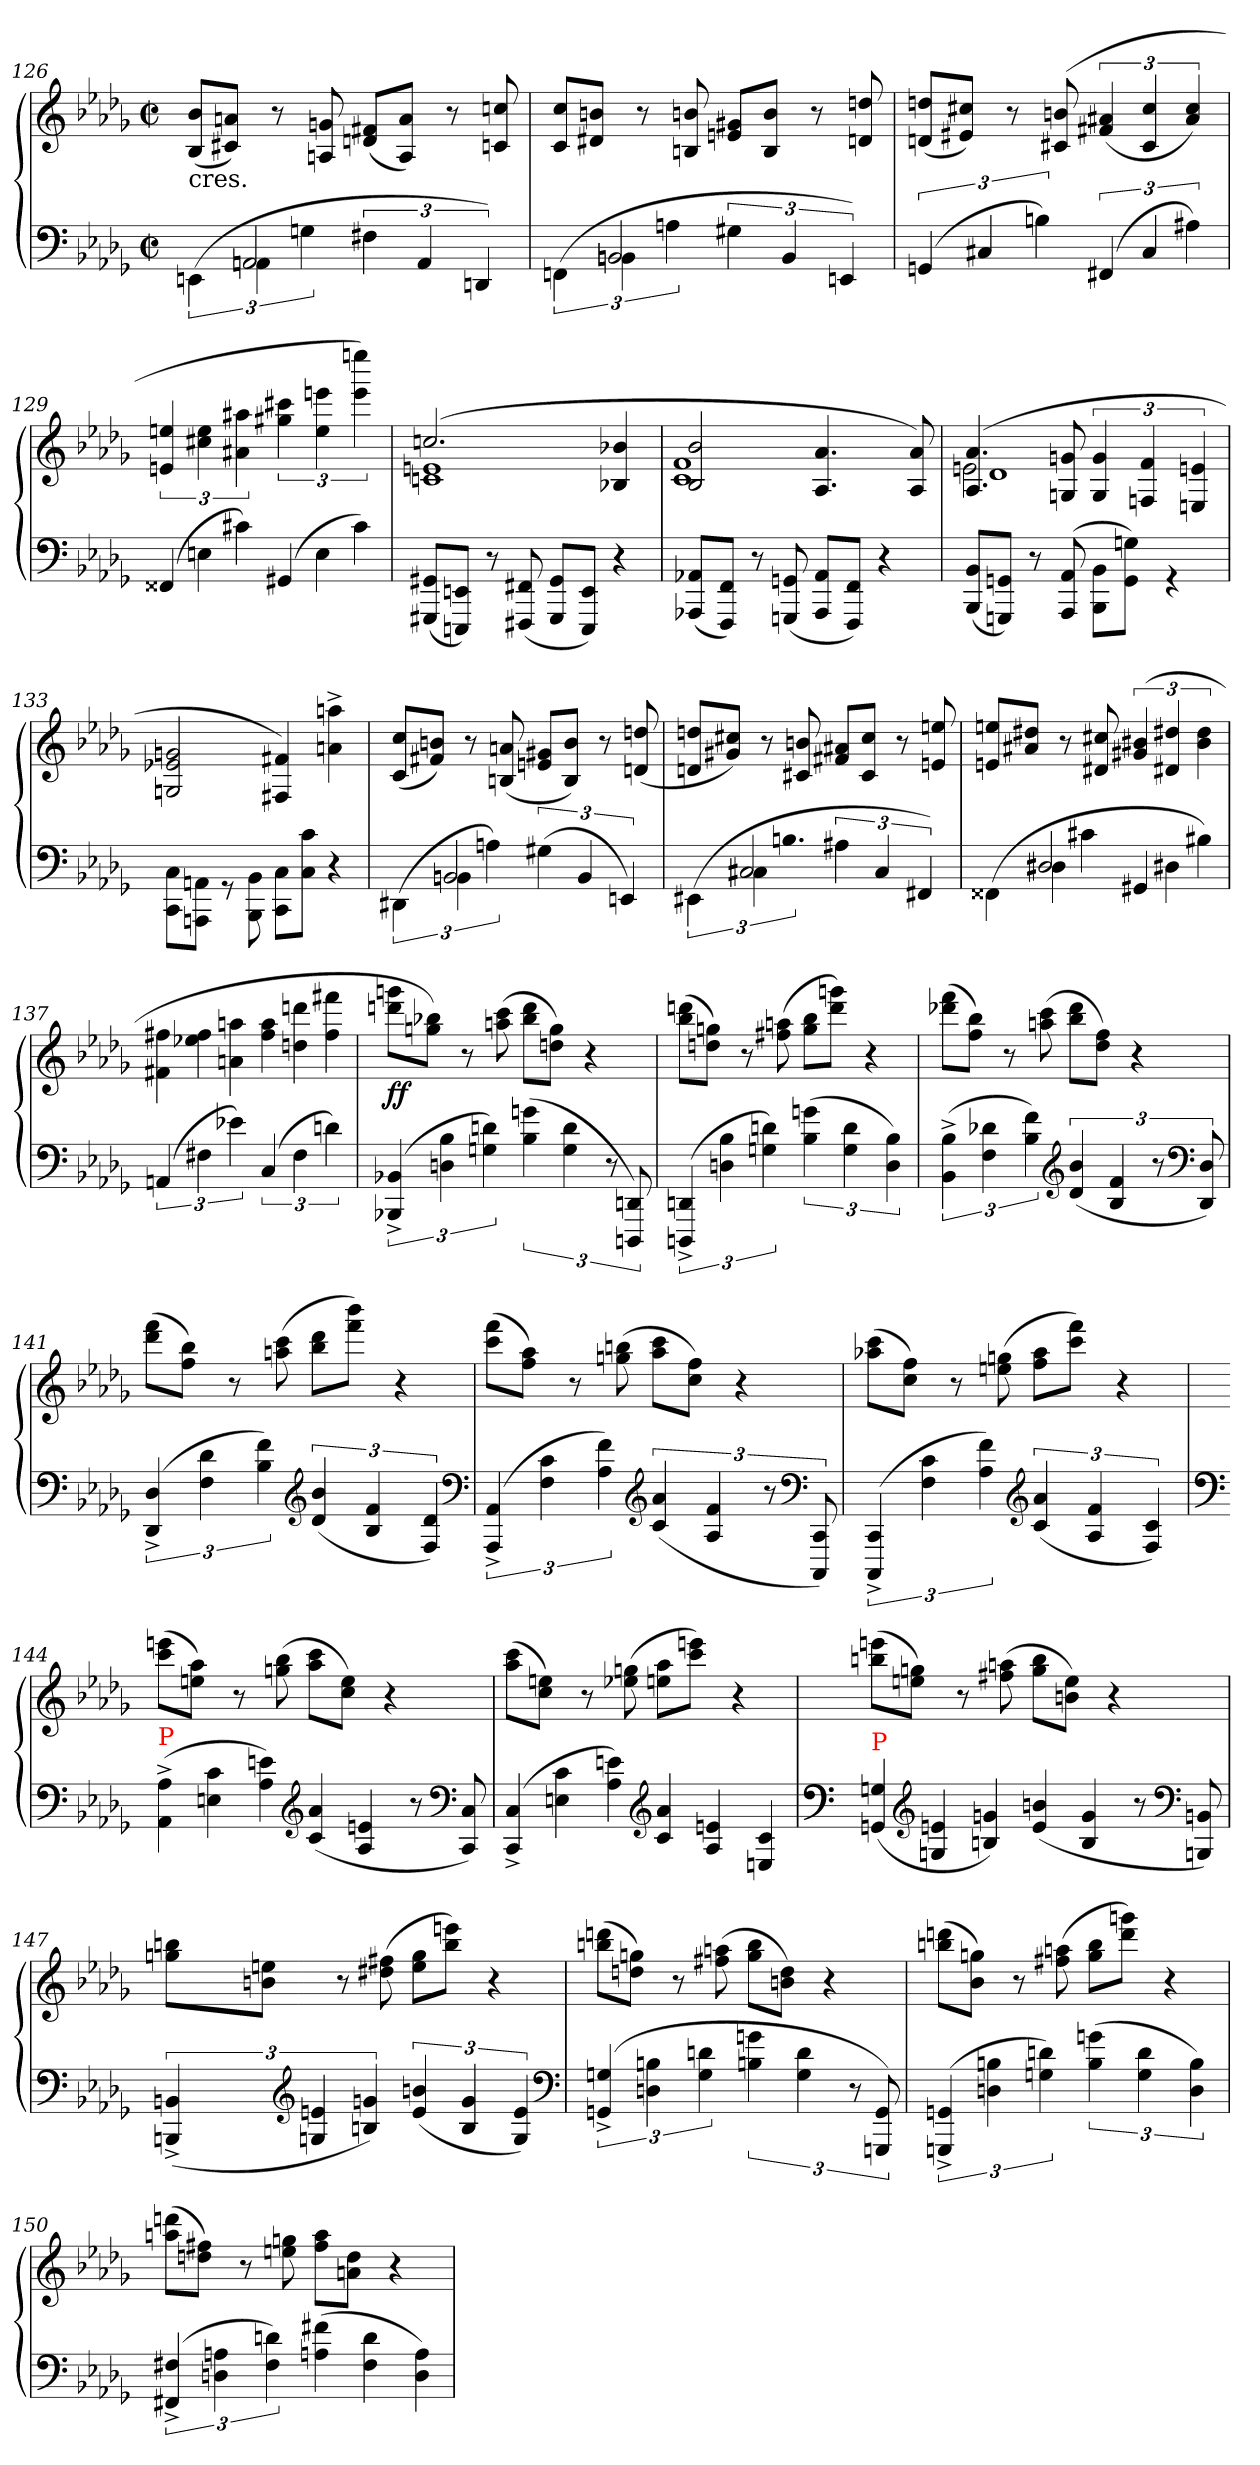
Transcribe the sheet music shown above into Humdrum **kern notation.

**kern	**kern	**dynam
*part1	*part1	*part1
*staff2	*staff1	*staff1/2
*clefF4	*clefG2	*
*k[b-e-a-d-g-]	*k[b-e-a-d-g-]	*
*b-:	*b-:	*
*M2/2	*M2/2	*
*met(c|)	*met(c|)	*
=126	=126	=126
*^	*	*
*Xtuplet	*tuplet	*	*
!	!	!LO:TX:c:t=cres.	!
6ryy	(>6EEn\	(<8b-/ 8B-/L	.
.	.	8an 8c#XJ)	.
3AAn/	6AAn\	.	.
.	.	8r	.
.	6Gn\	.	.
.	.	8gn/ 8An/	.
2ryy	6F#X\	(<8f#X/ 8dn/L	.
.	.	8a/ 8A/J)	.
.	6AA/	.	.
.	.	8r	.
.	6DDn/)	.	.
.	.	8ccn 8cn	.
=127	=127	=127	=127
*Xtuplet	*tuplet	*	*
6ryy	(>6FFn\	8cc/ 8c/L	.
.	.	8bn 8d#XJ	.
3BBn/	6BBn\	.	.
.	.	8r	.
.	6An\	.	.
.	.	8bn/ 8Bn/	.
2ryy	6G#X\	8g#X/ 8en/L	.
.	.	8b 8BJ	.
.	6BB/	.	.
.	.	8r	.
.	6EEn/)	.	.
.	.	8ddn/ 8dn/	.
*v	*v	*	*
=128	=128	=128
(>6GGn/	(<8ddn/ 8dn/L	.
.	8cc#X 8e#XJ)	.
6C#X/	.	.
.	8r	.
6Bn\)	.	.
.	(>8bn/ 8c#X/	.
(>6FF#X/	(<6a#X/ 6f#X/	.
6C#/	6cc#/ 6c#/	.
6A#X\)	6cc#/ 6a#/)	.
=129	=129	=129
*Xtuplet	*	*
(>6FF##X/	6een/ 6en/	.
6En\	6ee\ 6cc#X\	.
6c#X\)	6aa#X\ 6a#X\	.
(>6GG#X/	6ccc#X\ 6gg#X\	.
6E\	6eeen\ 6ee\	.
6c#\)	6eeeen\ 6eee\)	.
=130	=130	=130
*	*^	*
(<8GG#X/ 8GGG#X/L	(>2.ccn/	1en 1cn	.
8EEn 8EEEnJ)	.	.	.
8r	.	.	.
(<8FF#X/ 8FFF#X/	.	.	.
8GG#/ 8GGG#/L	.	.	.
8EE 8EEEJ)	.	.	.
4r	4b-X/ 4B-X/	.	.
=131	=131	=131	=131
(<8AA-X/ 8AAA-X/L	2b-/ 2B-/	1f 1c	.
8FF 8FFFJ)	.	.	.
8r	.	.	.
(<8GGn/ 8GGGn/	.	.	.
8AA-/ 8AAA-/L	4.a-/ 4.A-/	.	.
8FF 8FFFJ)	.	.	.
4r	.	.	.
.	8a-/ 8A-/)	.	.
=132	=132	=132	=132
*	*	*^	*
(<8BB-/ 8BBB-/L	(>4.a-/ 4.A-/	2en\	1d-	.
8GGn 8GGGnJ)	.	.	.	.
8r	.	.	.	.
(>8AA-/ 8AAA-/	8gn/ 8Gn/	.	.	.
8BB-\ 8BBB-\L	6g/ 6G/	4ryy	.	.
8G 8GGJ)	.	.	.	.
.	6f/ 6Fn/	.	.	.
4rGG	.	4ryy	.	.
.	6en/ 6En/	.	.	.
*	*v	*v	*v	*
=133	=133	=133
8C\ 8CC\L	2gn/ 2e-X/ 2Gn/	.
8AAn 8AAAnJ	.	.
8rGG	.	.
8BB-\ 8BBB-\	.	.
8C\ 8CC\L	4f#X/ 4F#X/)	.
8c 8CJ	.	.
4r	4aan^<\ 4an^<\	.
=134	=134	=134
*^	*	*
*	*tuplet	*	*
6ryy	(>6DD#X\	(<8cc/ 8c/L	.
.	.	8bn 8f#XJ)	.
3BBn/	6BBn\	.	.
.	.	8r	.
.	6An\)	.	.
.	.	(<8an/ 8Bn/	.
2ryy	(>6G#X\	8g#X/ 8en/L	.
.	.	8b 8BJ)	.
.	6BB/	.	.
.	.	8r	.
.	6EEn/)	.	.
.	.	(<8ddn/ 8dn/	.
=135	=135	=135	=135
*Xtuplet	*tuplet	*	*
6ryy	(>6EE#X\	8ddn/ 8dn/L	.
.	.	8cc#X 8g#XJ)	.
3C#X/	6C#X\	.	.
.	.	8r	.
!	!LO:N:vis=4.	!	!
.	6Bn\	.	.
.	.	8bn/ 8c#X/	.
2ryy	6A#X\	8a#X/ 8f#X/L	.
.	.	8cc# 8c#J	.
.	6C#/	.	.
.	.	8r	.
.	6FF#X/)	.	.
.	.	8een/ 8en/	.
=136	=136	=136	=136
*Xtuplet	*	*	*
6ryy	(>6FF##X\	8een/ 8en/L	.
.	.	8dd#X 8a#XJ	.
3D#X/	6D#X\	.	.
.	.	8r	.
.	6c#X\	.	.
.	.	8cc#X/ 8d#X/	.
2ryy	6GG#X/	(>6b#X/ 6g#X/	.
.	6D#X\	6dd#X/ 6d#X/	.
.	6B#X\)	6dd#\ 6b#\	.
*v	*v	*	*
=137	=137	=137
*tuplet	*Xtuplet	*
(>6AAn/	6ff#X\ 6f#X\	.
6F#X\	6ff#\ 6ee-X\	.
6e-X\)	6aan\ 6an\	.
(>6C/	6aa\ 6ff#\	.
6F#\	6dddn\ 6ddn\	.
6dn\)	6fff#X\ 6ff#\	.
=138	=138	=138
(>6BB-X^>/ 6BBB-X^>/	8gggn\ 8dddn\L	ff
.	8bb-X 8ggnJ)	.
6B-\ 6Dn\	.	.
.	8r	.
6dn\ 6Gn\)	.	.
.	(>8ccc\ 8aan\	.
(>6gn\ 6B-\	8ddd\ 8bb-\L	.
.	8gg 8ddnJ)	.
6d\ 6G\	.	.
.	4r	.
12r	.	.
12DDn/ 12DDDn/)	.	.
=139	=139	=139
(>6DDn^>/ 6DDDn^>/	(>8dddn\ 8bb-\L	.
.	8ggn 8ddJ)	.
6B-\ 6Dn\	.	.
.	8r	.
6dn\ 6Gn\)	.	.
.	(>8aan\ 8ff#X\	.
(>6gn\ 6B-\	8bb-\ 8gg\L	.
.	8gggn 8dddJ)	.
6d\ 6G\	.	.
.	4r	.
6B-\ 6D\)	.	.
=140	=140	=140
(>6B-^<\ 6BB-^<\	(>8fff\ 8ddd-X\L	.
.	8bb- 8ffJ)	.
6d-X\ 6F\	.	.
.	8r	.
6f\ 6B-\)	.	.
.	(>8ccc\ 8aan\	.
*clefG2	*	*
(>6b-/ 6d-/	8ddd-\ 8bb-\L	.
.	8ff 8dd-J)	.
6f/ 6B-/	.	.
.	4r	.
12r	.	.
*clefF4	*	*
12D-/ 12DD-/)	.	.
=141	=141	=141
(>6D-^</ 6DD-^</	(>8fff\ 8ddd-\L	.
.	8bb- 8ffJ)	.
6d-\ 6F\	.	.
.	8r	.
6f\ 6B-\)	.	.
.	(>8ccc\ 8aan\	.
*clefG2	*	*
(>6b-/ 6d-/	8ddd-\ 8bb-\L	.
.	8bbb- 8fffJ)	.
6f/ 6B-/	.	.
.	4r	.
6d-/ 6F/)	.	.
*clefF4	*	*
=142	=142	=142
(>6AA-^>/ 6AAA-^>/	(>8fff\ 8ccc\L	.
.	8aa- 8ffJ)	.
6c\ 6F\	.	.
.	8r	.
6f\ 6A-\)	.	.
.	(>8bbn\ 8ggn\	.
*clefG2	*	*
(>6a-/ 6c/	8ccc\ 8aa-\L	.
.	8ff 8ccJ)	.
6f/ 6A-/	.	.
.	4r	.
12r	.	.
*clefF4	*	*
12CC/ 12CCC/)	.	.
=143	=143	=143
(>6CC^>/ 6CCC^>/	(>8ccc\ 8aa-X\L	.
.	8ff 8ccJ)	.
6c\ 6F\	.	.
.	8r	.
6f\ 6A-\)	.	.
.	(>8ggn\ 8een\	.
*clefG2	*	*
(>6a-/ 6c/	8aa-\ 8ff\L	.
.	8fff\ 8ccc\J)	.
6f/ 6A-/	.	.
.	4r	.
6c/ 6F/)	.	.
=144	=144	=144
*clefF4	*	*
*Xtuplet	*	*
!LO:TX:a:color=red:t=P	!	!
(>6A-^<\ 6AA-^<\	(>8eeen\ 8ccc\L	.
.	8aa- 8eenJ)	.
6c\ 6En\	.	.
.	8r	.
6en\ 6A-\)	.	.
.	(>8bb-\ 8gg\	.
*clefG2	*	*
(>6a-/ 6c/	8ccc\ 8aa-\L	.
.	8ee 8ccJ)	.
6en/ 6A-/	.	.
.	4r	.
12r	.	.
*clefF4	*	*
12C/ 12CC/)	.	.
=145	=145	=145
(>6C^</ 6CC^</	(>8ccc\ 8aa-\L	.
.	8een 8ccJ)	.
6c\ 6En\	.	.
.	8r	.
6en\ 6A-\)	.	.
.	(>8gg\ 8ee-X\	.
*clefG2	*	*
6a-/ 6c/	8aa-\ 8een\L	.
.	8eeen 8cccJ)	.
6en/ 6A-/	.	.
.	4r	.
6c/ 6En/	.	.
=146	=146	=146
*clefF4	*	*
!LO:TX:a:color=red:t=P	!	!
(>6Gn/ 6GGn/	(>8eeen\ 8bbn\L	.
.	8ggn 8eenJ)	.
*clefG2	*	*
6en/ 6Gn/	.	.
.	8r	.
6gn/ 6Bn/)	.	.
.	(>8aan\ 8ff#X\	.
(>6bn/ 6e/	8bb\ 8gg\L	.
.	8ee 8bnJ)	.
6g/ 6B/	.	.
.	4r	.
12r	.	.
*clefF4	*	*
12BBn/ 12BBBn/)	.	.
=147	=147	=147
*tuplet	*	*
(<6BBn^</ 6BBBn^</	8bbn\ 8ggn\L	.
.	8een 8bnJ	.
*clefG2	*	*
6en/ 6Gn/	.	.
.	8r	.
6gn/ 6Bn/)	.	.
.	(>8ff#X\ 8dd#X\	.
(<6bn/ 6e/	8gg\ 8ee\L	.
.	8eeen 8bbJ)	.
6g/ 6B/	.	.
.	4r	.
6e/ 6G/)	.	.
*clefF4	*	*
=148	=148	=148
(>6Gn^</ 6GGn^</	(>8dddn\ 8bbn\L	.
.	8ggn 8ddnJ)	.
6Bn\ 6Dn\	.	.
.	8r	.
6dn\ 6G\	.	.
.	(>8aan\ 8ff#X\	.
6gn\ 6Bn\	8bb\ 8gg\L	.
.	8dd 8bnJ)	.
6d\ 6G\	.	.
.	4r	.
12r	.	.
12GG/ 12GGGn/)	.	.
=149	=149	=149
(>6GGn^</ 6GGGn^</	(>8dddn\ 8bbn\L	.
.	8ggn 8b-J)	.
6Bn\ 6Dn\	.	.
.	8r	.
6dn\ 6Gn\)	.	.
.	(>8aan\ 8ff#X\	.
(>6gn\ 6B\	8bb\ 8gg\L	.
.	8gggn 8dddJ)	.
6d\ 6G\	.	.
.	4r	.
6B\ 6D\)	.	.
=150	=150	=150
(>6F#X^</ 6FF#X^</	(>8dddn\ 8aan\L	.
.	8ff#X 8ddnJ)	.
6An\ 6Dn\	.	.
.	8r	.
6dn\ 6F#\)	.	.
.	8ggn\ 8een\	.
*Xtuplet	*	*
(>6f#X\ 6An\	8aa\ 8ff#\L	.
.	8dd 8anJ	.
6d\ 6F#\	.	.
.	4r	.
6A\ 6D\)	.	.
=	=	=
*-	*-	*-
